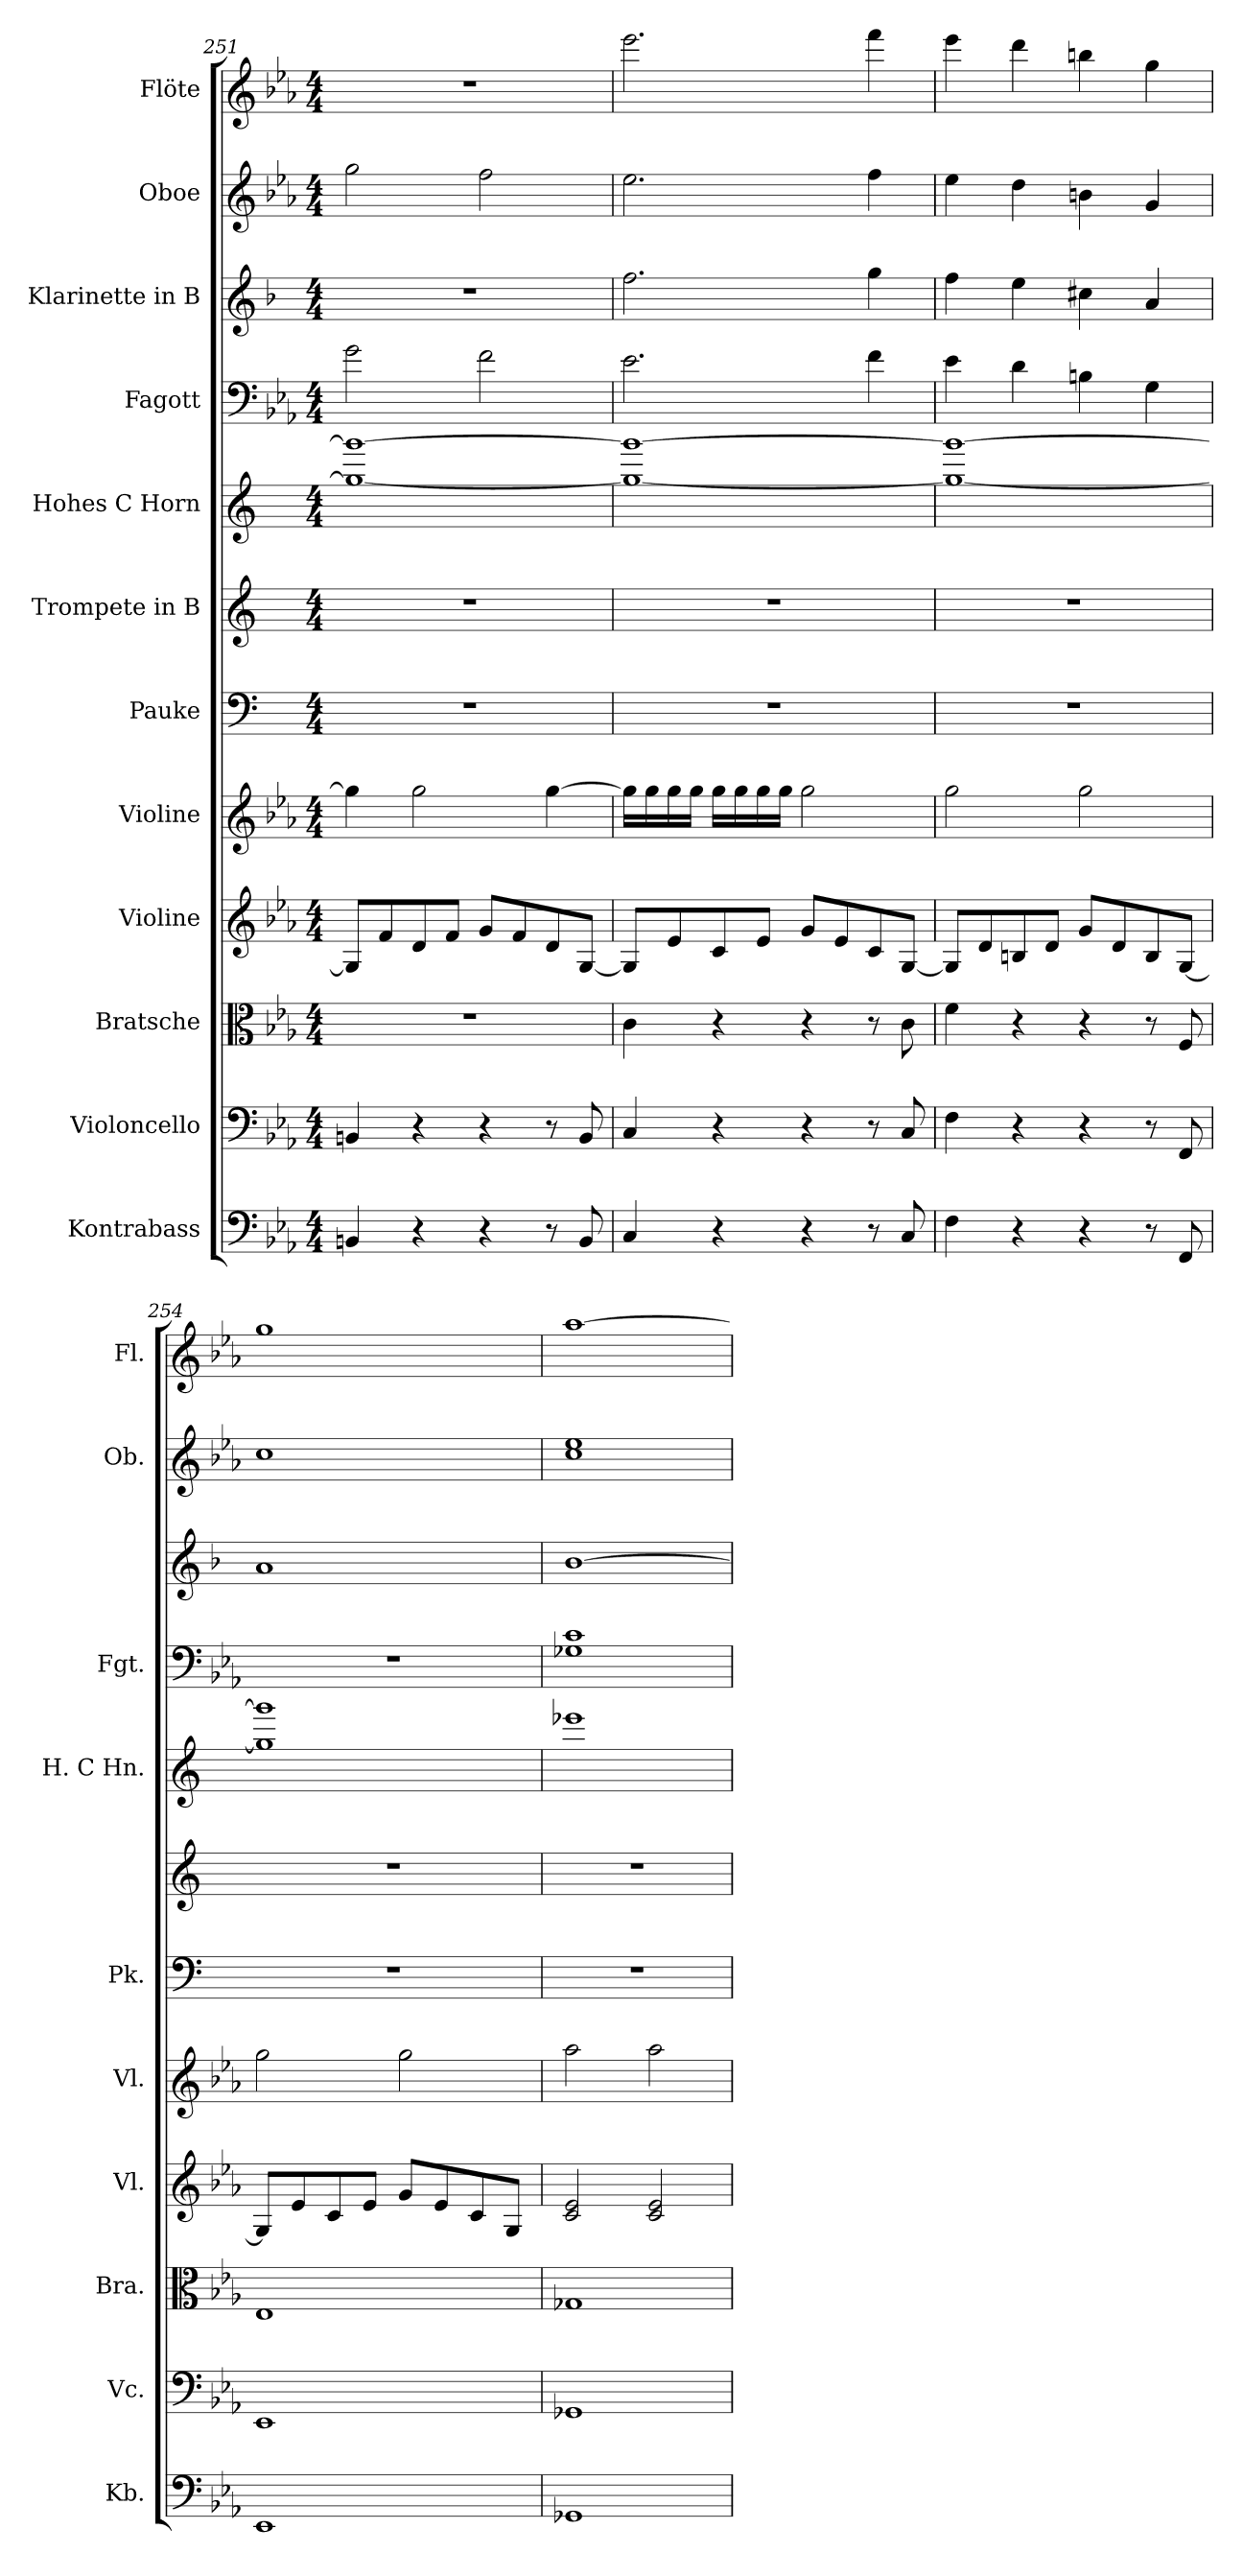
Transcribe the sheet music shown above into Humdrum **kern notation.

**kern	**kern	**kern	**kern	**kern	**kern	**kern	**kern	**kern	**kern	**kern	**kern
*part12	*part11	*part10	*part9	*part8	*part7	*part6	*part5	*part4	*part3	*part2	*part1
*staff12	*staff11	*staff10	*staff9	*staff8	*staff7	*staff6	*staff5	*staff4	*staff3	*staff2	*staff1
*I"Kontrabass	*I"Violoncello	*I"Bratsche	*I"Violine	*I"Violine	*I"Pauke	*I"Trompete in B	*I"Hohes C Horn	*I"Fagott	*I"Klarinette in B	*I"Oboe	*I"Flöte
*I'Kb.	*I'Vc.	*I'Bra.	*I'Vl.	*I'Vl.	*I'Pk.	*	*I'H. C Hn.	*I'Fgt.	*	*I'Ob.	*I'Fl.
*clefF4	*clefF4	*clefC3	*clefG2	*clefG2	*clefF4	*clefG2	*clefG2	*clefF4	*clefG2	*clefG2	*clefG2
*ITrd7c12	*	*	*	*	*	*ITrd1c2	*ITrd7c12	*	*ITrd1c2	*	*
*k[b-e-a-]	*k[b-e-a-]	*k[b-e-a-]	*k[b-e-a-]	*k[b-e-a-]	*k[]	*k[b-e-]	*k[]	*k[b-e-a-]	*k[b-e-a-]	*k[b-e-a-]	*k[b-e-a-]
*M4/4	*M4/4	*M4/4	*M4/4	*M4/4	*M4/4	*M4/4	*M4/4	*M4/4	*M4/4	*M4/4	*M4/4
=251	=251	=251	=251	=251	=251	=251	=251	=251	=251	=251	=251
4BBBn/	4BBn/	1r	8G/L]	4gg\]	1r	1r	1g_ 1gg_	2g\	1r	2gg\	1r
.	.	.	8f/	.	.	.	.	.	.	.	.
4r	4r	.	8d/	2gg\	.	.	.	.	.	.	.
.	.	.	8f/J	.	.	.	.	.	.	.	.
4r	4r	.	8g/L	.	.	.	.	2f\	.	2ff\	.
.	.	.	8f/	.	.	.	.	.	.	.	.
8r	8r	.	8d/	[4gg\	.	.	.	.	.	.	.
8BBB/	8BB/	.	[8G/J	.	.	.	.	.	.	.	.
=252	=252	=252	=252	=252	=252	=252	=252	=252	=252	=252	=252
4CC/	4C/	4c\	8G/L]	16gg\LL]	1r	1r	1g_ 1gg_	2.e-\	2.ee-\	2.ee-\	2.eee-\
.	.	.	.	16gg\	.	.	.	.	.	.	.
.	.	.	8e-/	16gg\	.	.	.	.	.	.	.
.	.	.	.	16gg\JJ	.	.	.	.	.	.	.
4r	4r	4r	8c/	16gg\LL	.	.	.	.	.	.	.
.	.	.	.	16gg\	.	.	.	.	.	.	.
.	.	.	8e-/J	16gg\	.	.	.	.	.	.	.
.	.	.	.	16gg\JJ	.	.	.	.	.	.	.
4r	4r	4r	8g/L	2gg\	.	.	.	.	.	.	.
.	.	.	8e-/	.	.	.	.	.	.	.	.
8r	8r	8r	8c/	.	.	.	.	4f\	4ff\	4ff\	4fff\
8CC/	8C/	8c\	[8G/J	.	.	.	.	.	.	.	.
=253	=253	=253	=253	=253	=253	=253	=253	=253	=253	=253	=253
4FF\	4F\	4f\	8G/L]	2gg\	1r	1r	1g_ 1gg_	4e-\	4ee-\	4ee-\	4eee-\
.	.	.	8d/	.	.	.	.	.	.	.	.
4r	4r	4r	8Bn/	.	.	.	.	4d\	4dd\	4dd\	4ddd\
.	.	.	8d/J	.	.	.	.	.	.	.	.
4r	4r	4r	8g/L	2gg\	.	.	.	4Bn\	4bn\	4bn\	4bbn\
.	.	.	8d/	.	.	.	.	.	.	.	.
8r	8r	8r	8B/	.	.	.	.	4G\	4g/	4g/	4gg\
8FFF/	8FF/	8F/	[8G/J	.	.	.	.	.	.	.	.
!!LO:PB:g=z
=254	=254	=254	=254	=254	=254	=254	=254	=254	=254	=254	=254
1EEE-	1EE-	1E-	8G/L]	2gg\	1r	1r	1g] 1gg]	1r	1g	1cc	1gg
.	.	.	8e-/	.	.	.	.	.	.	.	.
.	.	.	8c/	.	.	.	.	.	.	.	.
.	.	.	8e-/J	.	.	.	.	.	.	.	.
.	.	.	8g/L	2gg\	.	.	.	.	.	.	.
.	.	.	8e-/	.	.	.	.	.	.	.	.
.	.	.	8c/	.	.	.	.	.	.	.	.
.	.	.	8G/J	.	.	.	.	.	.	.	.
=255	=255	=255	=255	=255	=255	=255	=255	=255	=255	=255	=255
1GGG-X	1GG-X	1G-X	2c/ 2e-/	2aa-\	1r	1r	1ee-X	1G-X 1c	[1a-	1cc 1ee-	[1aa-
.	.	.	2c/ 2e-/	2aa-\	.	.	.	.	.	.	.
=	=	=	=	=	=	=	=	=	=	=	=
*-	*-	*-	*-	*-	*-	*-	*-	*-	*-	*-	*-
